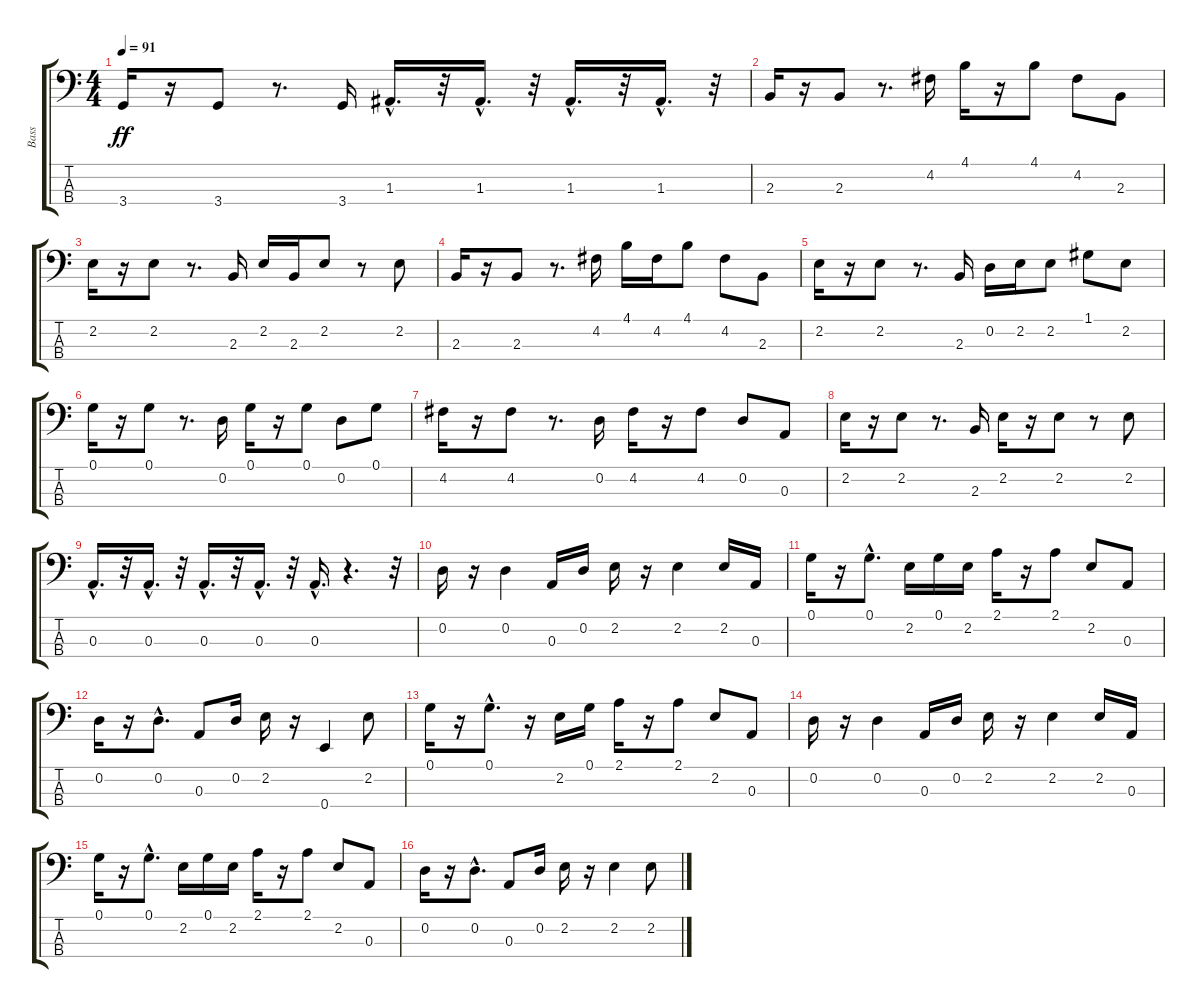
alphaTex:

\track ("Bass" "Bass") {instrument electricbassfinger}
\staff {score tabs}
\tuning (G2 D2 A1 E1) {hide}
\ts (4 4)
\tempo 91
\clef f4
\ks c
3.4.16{dy ff} r.16 3.4.8 r.8{d} 3.4.16 1.3{hac}.16{d} r.32 1.3{hac}.16{d} r.32 1.3{hac}.16{d} r.32 1.3{hac}.16{d} r.32 |
2.3.16 r.16 2.3.8 r.8{d} 4.2.16 4.1.16 r.16 4.1.8 4.2.8 2.3.8 |
2.2.16 r.16 2.2.8 r.8{d} 2.3.16 2.2.16 2.3.16 2.2.8 r.8 2.2.8 |
2.3.16 r.16 2.3.8 r.8{d} 4.2.16 4.1.16 4.2.16 4.1.8 4.2.8 2.3.8 |
2.2.16 r.16 2.2.8 r.8{d} 2.3.16 0.2.16 2.2.16 2.2.8 1.1.8 2.2.8 |
0.1.16 r.16 0.1.8 r.8{d} 0.2.16 0.1.16 r.16 0.1.8 0.2.8 0.1.8 |
4.2.16 r.16 4.2.8 r.8{d} 0.2.16 4.2.16 r.16 4.2.8 0.2.8 0.3.8 |
2.2.16 r.16 2.2.8 r.8{d} 2.3.16 2.2.16 r.16 2.2.8 r.8 2.2.8 |
0.3{hac}.16{d} r.32 0.3{hac}.16{d} r.32 0.3{hac}.16{d} r.32 0.3{hac}.16{d} r.32 0.3{hac}.16{d} r.4{d} r.32 |
0.2.16 r.16 0.2.4 0.3.16 0.2.16 2.2.16 r.16 2.2.4 2.2.16 0.3.16 |
0.1.16 r.16 0.1{hac}.8{d} 2.2.16 0.1.16 2.2.16 2.1.16 r.16 2.1.8 2.2.8 0.3.8 |
0.2.16 r.16 0.2{hac}.8{d} 0.3.8 0.2.16 2.2.16 r.16 0.4.4 2.2.8 |
0.1.16 r.16 0.1{hac}.8{d} r.16 2.2.16 0.1.16 2.1.16 r.16 2.1.8 2.2.8 0.3.8 |
0.2.16 r.16 0.2.4 0.3.16 0.2.16 2.2.16 r.16 2.2.4 2.2.16 0.3.16 |
0.1.16 r.16 0.1{hac}.8{d} 2.2.16 0.1.16 2.2.16 2.1.16 r.16 2.1.8 2.2.8 0.3.8 |
0.2.16 r.16 0.2{hac}.8{d} 0.3.8 0.2.16 2.2.16 r.16 2.2.4 2.2.8
